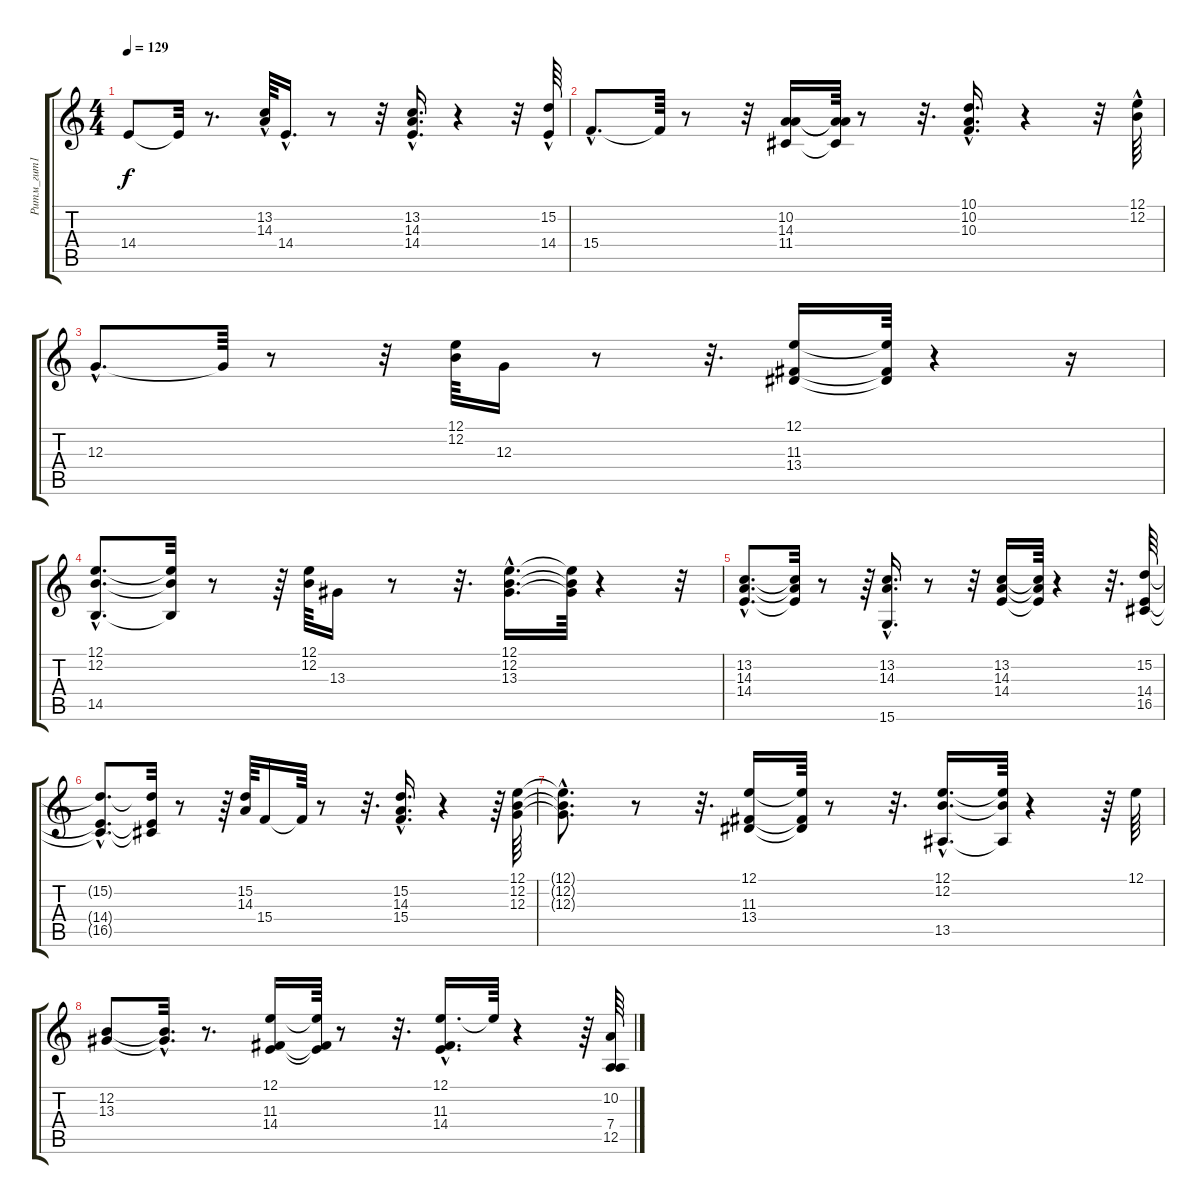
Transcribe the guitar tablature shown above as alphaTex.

\track ("Ритм_гит1" "Ритм_гит1") {instrument lead5charang}
\staff {score tabs}
\tuning (E4 B3 G3 D3 A2 E2) {hide}
\ts (4 4)
\tempo 129
\clef g2
\ks c
14.4{t}.8{dy f} 14.4{t}.32 r.8{d} (13.2 14.3{hac}).64 14.4{hac}.16{d} r.8 r.32 (13.2{hac} 14.3{hac} 14.4{hac}).16{d} r.4 r.32 (15.2{hac} 14.4{hac}).64 |
15.4{hac}.8{d} 15.4{t}.64 r.8 r.32 (10.2 14.3 11.4).16 (10.2{t} 14.3{t} 11.4{t}).64 r.8 r.32{d} (10.1{hac} 10.2{hac} 10.3{hac}).16{d} r.4 r.32 (12.1{hac} 12.2{hac}).64 |
12.3{hac}.8{d} 12.3{t}.64 r.8 r.32 (12.1 12.2).64 12.3.16 r.8 r.32{d} (12.1 11.3 13.4).16 (12.1{t} 11.3{t} 13.4{t}).64 r.4 r.16 |
(12.1{hac} 12.2{hac} 14.5{hac}).8{d} (12.1{t} 12.2{t} 14.5{t}).32 r.8 r.64 (12.1 12.2).64 13.3.16 r.8 r.32{d} (12.1{hac} 12.2{hac} 13.3{hac}).16{d} (12.1{t} 12.2{t} 13.3{t}).64 r.4 r.32 |
(13.2{hac} 14.3{hac} 14.4{hac}).8{d} (13.2{t} 14.3{t} 14.4{t}).32 r.8 r.64 (13.2{hac} 14.3{hac} 15.6).16{d} r.8 r.32 (13.2 14.3 14.4).16 (13.2{t} 14.3{t} 14.4{t}).64 r.4 r.32{d} (15.2 14.4 16.5).64 |
(15.2{hac t} 14.4{hac t} 16.5{hac t}).8{d} (15.2{t} 14.4{t} 16.5{t}).32 r.8 r.64 (15.2 14.3).64 15.4.16 15.4{t}.64 r.8 r.32{d} (15.2 14.3{hac} 15.4{hac}).16{d} r.4 r.64 (12.1 12.2 12.3).64 |
(12.1{hac t} 12.2{hac t} 12.3{hac t}).8{d} r.8 r.32{d} (12.1 11.3 13.4).16 (12.1{t} 11.3{t} 13.4{t}).64 r.8 r.32{d} (12.1{hac} 12.2{hac} 13.5{hac}).16{d} (12.1{t} 12.2{t} 13.5{t}).64 r.4 r.64 12.1.64 |
(12.2 13.3).8 (12.2{hac t} 13.3{hac t}).32{d} r.8{d} (12.1 11.3 14.4).16 (12.1{t} 11.3{t} 14.4{t}).64 r.8 r.32{d} (12.1{hac} 11.3{hac} 14.4{hac}).16{d} 12.1{t}.64 r.4 r.64 (10.2 7.4 12.5).64
